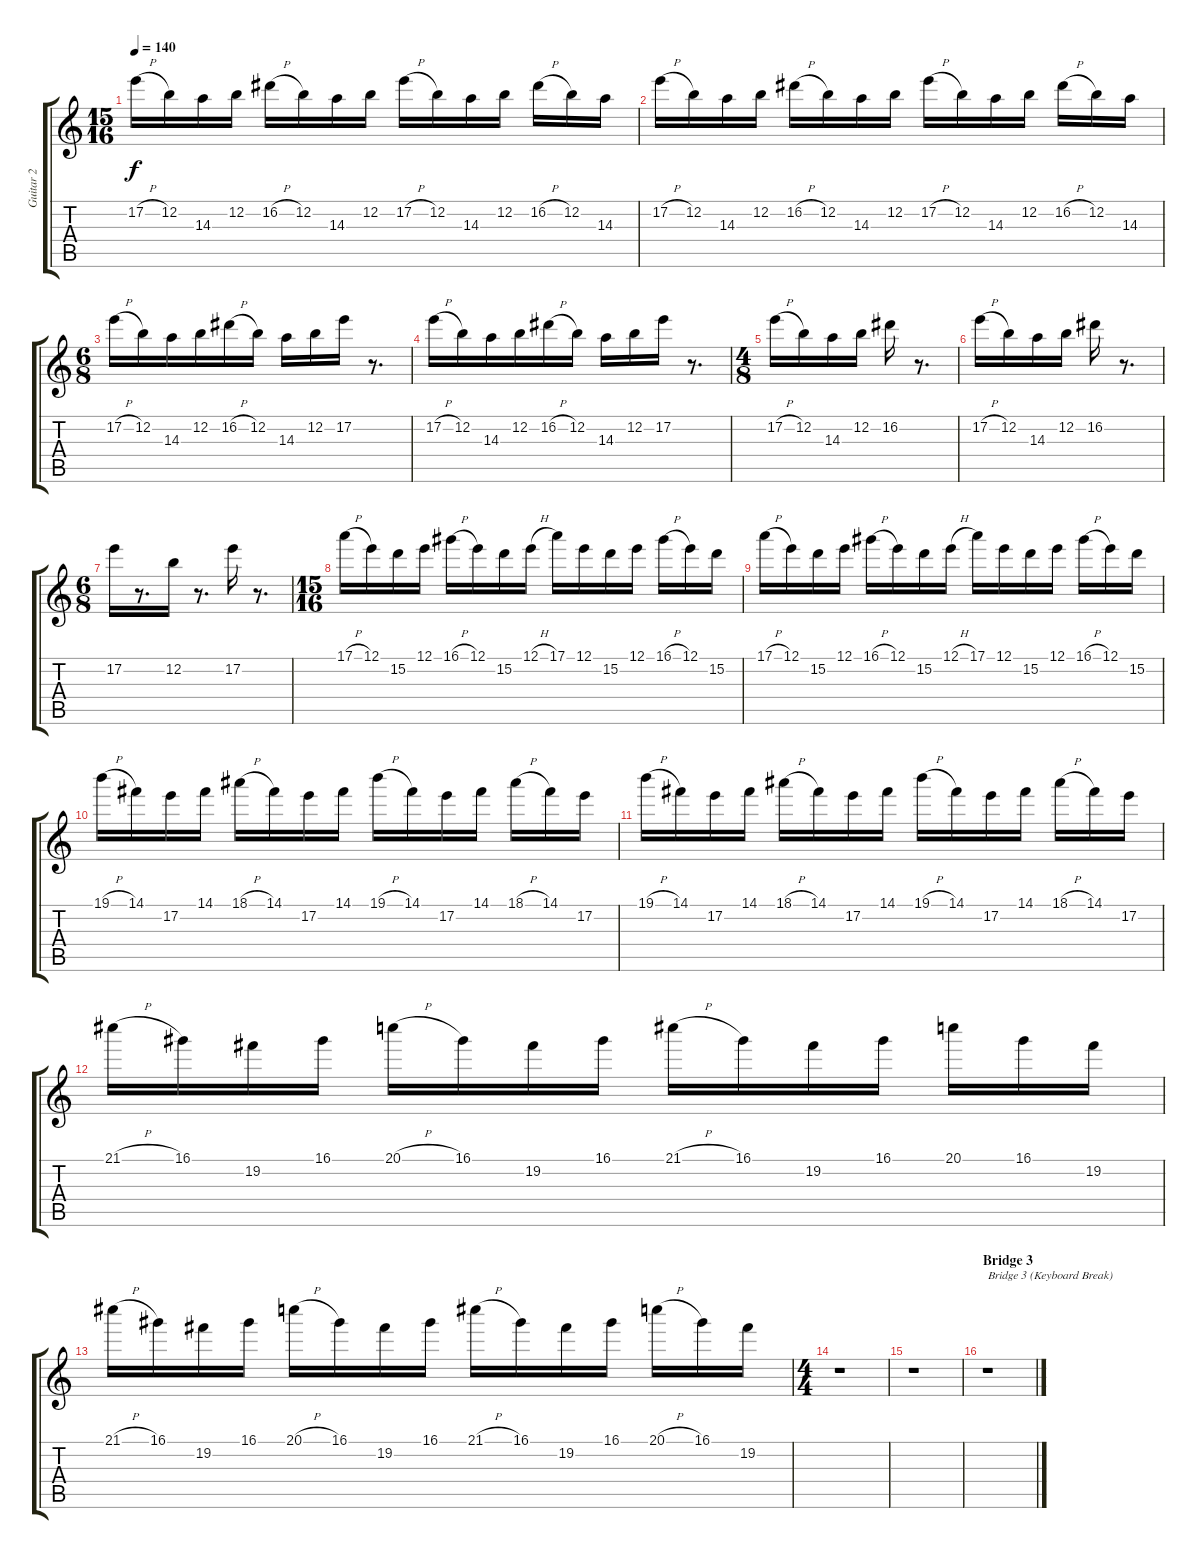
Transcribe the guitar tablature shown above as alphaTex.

\track ("Guitar 2" "Guitar 2") {instrument distortionguitar}
\staff {score tabs}
\tuning (E4 B3 G3 D3 A2 E2) {hide}
\ts (15 16)
\tempo 140
\clef g2
\ks c
17.2{h}.16{dy f} 12.2.16 14.3.16 12.2.16 16.2{h}.16 12.2.16 14.3.16 12.2.16 17.2{h}.16 12.2.16 14.3.16 12.2.16 16.2{h}.16 12.2.16 14.3.16 |
17.2{h}.16 12.2.16 14.3.16 12.2.16 16.2{h}.16 12.2.16 14.3.16 12.2.16 17.2{h}.16 12.2.16 14.3.16 12.2.16 16.2{h}.16 12.2.16 14.3.16 |
\ts (6 8)
17.2{h}.16 12.2.16 14.3.16 12.2.16 16.2{h}.16 12.2.16 14.3.16 12.2.16 17.2.16 r.8{d} |
17.2{h}.16 12.2.16 14.3.16 12.2.16 16.2{h}.16 12.2.16 14.3.16 12.2.16 17.2.16 r.8{d} |
\ts (4 8)
17.2{h}.16 12.2.16 14.3.16 12.2.16 16.2.16 r.8{d} |
17.2{h}.16 12.2.16 14.3.16 12.2.16 16.2.16 r.8{d} |
\ts (6 8)
17.2.16 r.8{d} 12.2.16 r.8{d} 17.2.16 r.8{d} |
\ts (15 16)
17.1{h}.16 12.1.16 15.2.16 12.1.16 16.1{h}.16 12.1.16 15.2.16 12.1{h}.16 17.1.16 12.1.16 15.2.16 12.1.16 16.1{h}.16 12.1.16 15.2.16 |
17.1{h}.16 12.1.16 15.2.16 12.1.16 16.1{h}.16 12.1.16 15.2.16 12.1{h}.16 17.1.16 12.1.16 15.2.16 12.1.16 16.1{h}.16 12.1.16 15.2.16 |
19.1{h}.16 14.1.16 17.2.16 14.1.16 18.1{h}.16 14.1.16 17.2.16 14.1.16 19.1{h}.16 14.1.16 17.2.16 14.1.16 18.1{h}.16 14.1.16 17.2.16 |
19.1{h}.16 14.1.16 17.2.16 14.1.16 18.1{h}.16 14.1.16 17.2.16 14.1.16 19.1{h}.16 14.1.16 17.2.16 14.1.16 18.1{h}.16 14.1.16 17.2.16 |
21.1{h}.16 16.1.16 19.2.16 16.1.16 20.1{h}.16 16.1.16 19.2.16 16.1.16 21.1{h}.16 16.1.16 19.2.16 16.1.16 20.1.16 16.1.16 19.2.16 |
21.1{h}.16 16.1.16 19.2.16 16.1.16 20.1{h}.16 16.1.16 19.2.16 16.1.16 21.1{h}.16 16.1.16 19.2.16 16.1.16 20.1{h}.16 16.1.16 19.2.16 |
\ts (4 4)
r.1 |
r.1 |
\section ("" "Bridge 3")
r.1{txt "Bridge 3 (Keyboard Break)"}
